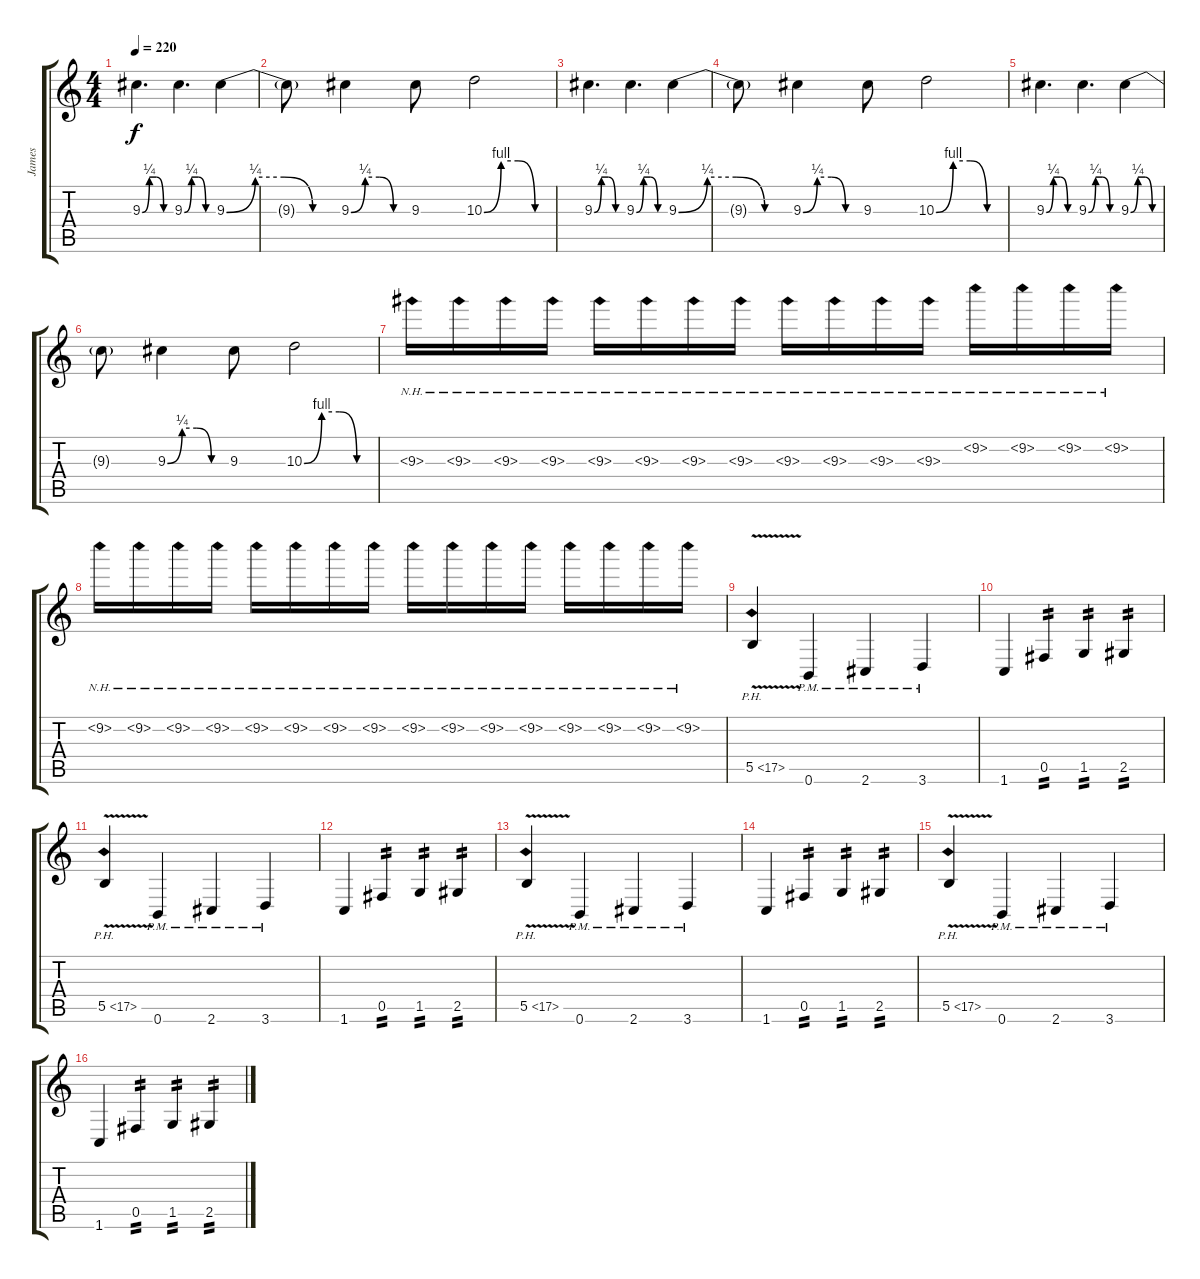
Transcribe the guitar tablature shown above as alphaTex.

\track ("James " "James ") {instrument distortionguitar}
\staff {score tabs}
\tuning (Db4 Ab3 E3 B2 Gb2 B1) {hide}
\ts (4 4)
\tempo 220
\clef g2
\ks c
9.3{be (custom 0 0 15 1 30 1 45 0 60 0)}.4{d dy f} 9.3{be (custom 0 0 15 1 30 1 45 0 60 0)}.4{d} 9.3{be (custom 0 0 15 1 30 1 45 0 60 0)}.4 |
9.3{t}.8 9.3{be (custom 0 0 15 1 30 1 45 0 60 0)}.4 9.3.8 10.3{be (custom 0 0 15 4 30 4 45 0 60 0)}.2 |
9.3{be (custom 0 0 15 1 30 1 45 0 60 0)}.4{d} 9.3{be (custom 0 0 15 1 30 1 45 0 60 0)}.4{d} 9.3{be (custom 0 0 15 1 30 1 45 0 60 0)}.4 |
9.3{t}.8 9.3{be (custom 0 0 15 1 30 1 45 0 60 0)}.4 9.3.8 10.3{be (custom 0 0 15 4 30 4 45 0 60 0)}.2 |
9.3{be (custom 0 0 15 1 30 1 45 0 60 0)}.4{d} 9.3{be (custom 0 0 15 1 30 1 45 0 60 0)}.4{d} 9.3{be (custom 0 0 15 1 30 1 45 0 60 0)}.4 |
9.3{t}.8 9.3{be (custom 0 0 15 1 30 1 45 0 60 0)}.4 9.3.8 10.3{be (custom 0 0 15 4 30 4 45 0 60 0)}.2 |
9.3{nh}.16 9.3{nh}.16 9.3{nh}.16 9.3{nh}.16 9.3{nh}.16 9.3{nh}.16 9.3{nh}.16 9.3{nh}.16 9.3{nh}.16 9.3{nh}.16 9.3{nh}.16 9.3{nh}.16 9.2{nh}.16 9.2{nh}.16 9.2{nh}.16 9.2{nh}.16 |
9.2{nh}.16 9.2{nh}.16 9.2{nh}.16 9.2{nh}.16 9.2{nh}.16 9.2{nh}.16 9.2{nh}.16 9.2{nh}.16 9.2{nh}.16 9.2{nh}.16 9.2{nh}.16 9.2{nh}.16 9.2{nh}.16 9.2{nh}.16 9.2{nh}.16 9.2{nh}.16 |
5.5{ph 12 v}.4 0.6{pm}.4 2.6{pm}.4 3.6{pm}.4 |
1.6.4 0.5.4{tp 2} 1.5.4{tp 2} 2.5.4{tp 2} |
5.5{ph 12 v}.4 0.6{pm}.4 2.6{pm}.4 3.6{pm}.4 |
1.6.4 0.5.4{tp 2} 1.5.4{tp 2} 2.5.4{tp 2} |
5.5{ph 12 v}.4 0.6{pm}.4 2.6{pm}.4 3.6{pm}.4 |
1.6.4 0.5.4{tp 2} 1.5.4{tp 2} 2.5.4{tp 2} |
5.5{ph 12 v}.4 0.6{pm}.4 2.6{pm}.4 3.6{pm}.4 |
1.6.4 0.5.4{tp 2} 1.5.4{tp 2} 2.5.4{tp 2}
